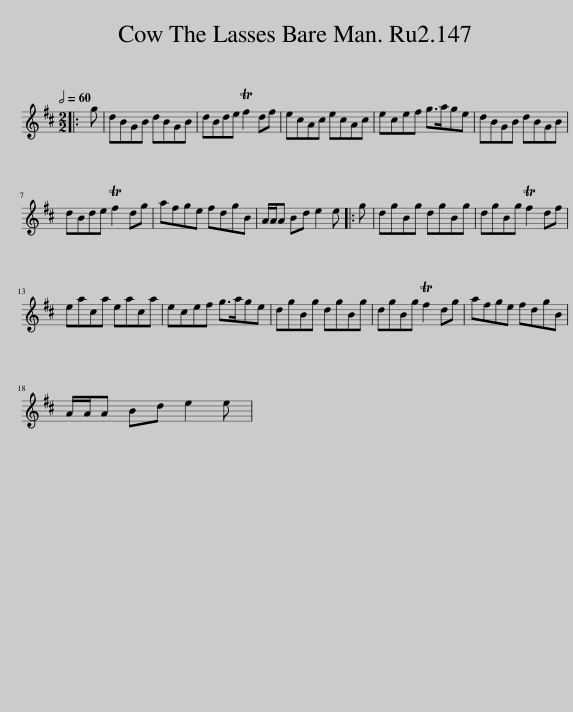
X:1
L:1/8
Q:1/2=60
M:2/2
I:linebreak $
K:D
V:1 treble
V:1
|: g | dBGB dBGB | dBde Tf2 df | ecAc ecAc | ecef g>age | %5
 dBGB dBGB |$ dBde Tf2 dg | afge fdgB | A/A/A Bd e2 e |: g | %10
 dgBg dgBg | dgBg Tf2 df |$ eaca eaca | ecef g>age | dgBg dgBg | %15
 dgBg Tf2 dg | afge fdgB |$ A/A/A Bd e2 e | %18
